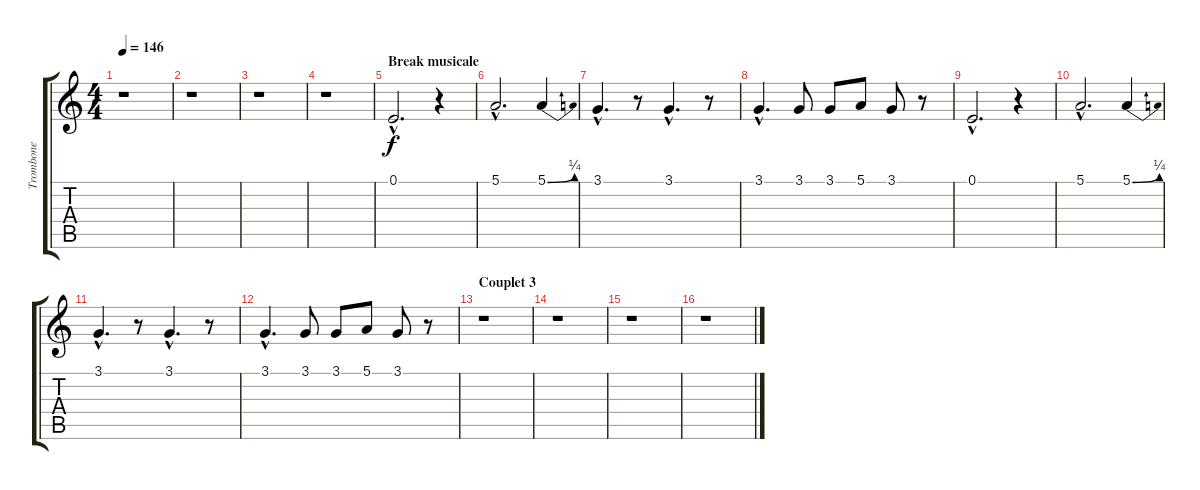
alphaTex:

\track ("Trombone" "Trombone") {instrument trombone}
\staff {score tabs}
\tuning (E4 B3 G3 D3 A2 E2) {hide}
\ts (4 4)
\tempo 146
\clef g2
\ks c
r.1{dy f} |
r.1 |
r.1 |
r.1 |
\section ("" "Break musicale")
0.1{hac}.2{d} r.4 |
5.1{hac}.2{d} 5.1{be (bend 0 0 60 1)}.4 |
3.1{hac}.4{d} r.8 3.1{hac}.4{d} r.8 |
3.1{hac}.4{d} 3.1.8 3.1.8 5.1.8 3.1.8 r.8 |
0.1{hac}.2{d} r.4 |
5.1{hac}.2{d} 5.1{be (bend 0 0 60 1)}.4 |
3.1{hac}.4{d} r.8 3.1{hac}.4{d} r.8 |
3.1{hac}.4{d} 3.1.8 3.1.8 5.1.8 3.1.8 r.8 |
\section ("" "Couplet 3")
r.1 |
r.1 |
r.1 |
r.1
